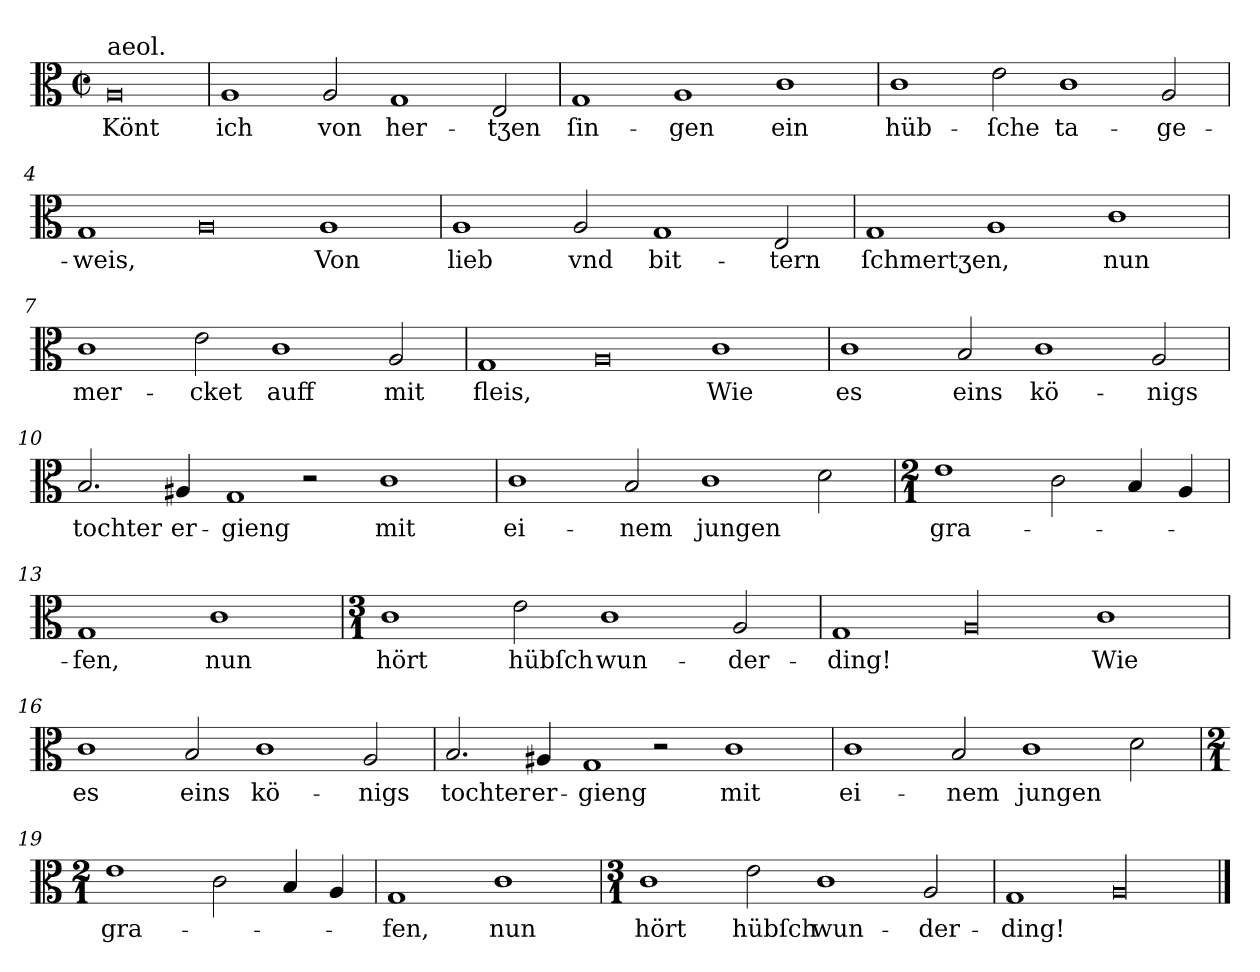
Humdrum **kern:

**kern	**text
*part1	*part1
*staff1	*staff1
*clefC3	*
*k[]	*
*A:aeo	*
*M3/1	*
*met(c|)	*
=	=
!LO:TX:a:t=aeol.	!
!LO:N:vis=0	!
1A	Könt
=1	=1
1A	ich
2A	von
1G	her-
2E	-tʒen
=2	=2
1G	ſin-
1A	-gen
1c	ein
=3	=3
1c	hüb-
2e	-ſche
1c	ta-
2A	-ge-
=4	=4
1G	-weis,
!LO:N:vis=0	!
1A	.
1A	Von
=5	=5
1A	lieb
2A	vnd
1G	bit-
2E	-tern
=6	=6
1G	ſchmertʒen,
1A	.
1c	nun
=7	=7
1c	mer-
2e	-cket
1c	auff
2A	mit
=8	=8
1G	fleis,
!LO:N:vis=0	!
1A	.
1c	Wie
=9	=9
1c	es
2B	eins
1c	kö-
2A	-nigs
=10	=10
2.B	tochter
4A#X	er-
!LO:N:vis=1	!
2G	-gieng
2r	.
1c	mit
=11	=11
1c	ei-
2B	-nem
1c	jungen
2d	.
=12	=12
*M2/1	*
1e	gra-
2c	.
4B	.
4A	.
=13	=13
1G	-fen,
1c	nun
=14	=14
*M3/1	*
1c	hört
2e	hübſch
1c	wun-
2A	-der-
=15	=15
1G	-ding!
!LO:N:vis=00	!
1A/	.
1c	Wie
=16	=16
1c	es
2B	eins
1c	kö-
2A	-nigs
=17	=17
2.B	tochter
4A#X	er-
!LO:N:vis=1	!
2G	-gieng
2r	.
1c	mit
=18	=18
1c	ei-
2B	-nem
1c	jungen
2d	.
=19	=19
*M2/1	*
1e	gra-
2c	.
4B	.
4A	.
=20	=20
1G	-fen,
1c	nun
=21	=21
*M3/1	*
1c	hört
2e	hübſch
1c	wun-
2A	-der-
=22	=22
1G	-ding!
!LO:N:vis=00	!
1A/	.
==	==
*-	*-
